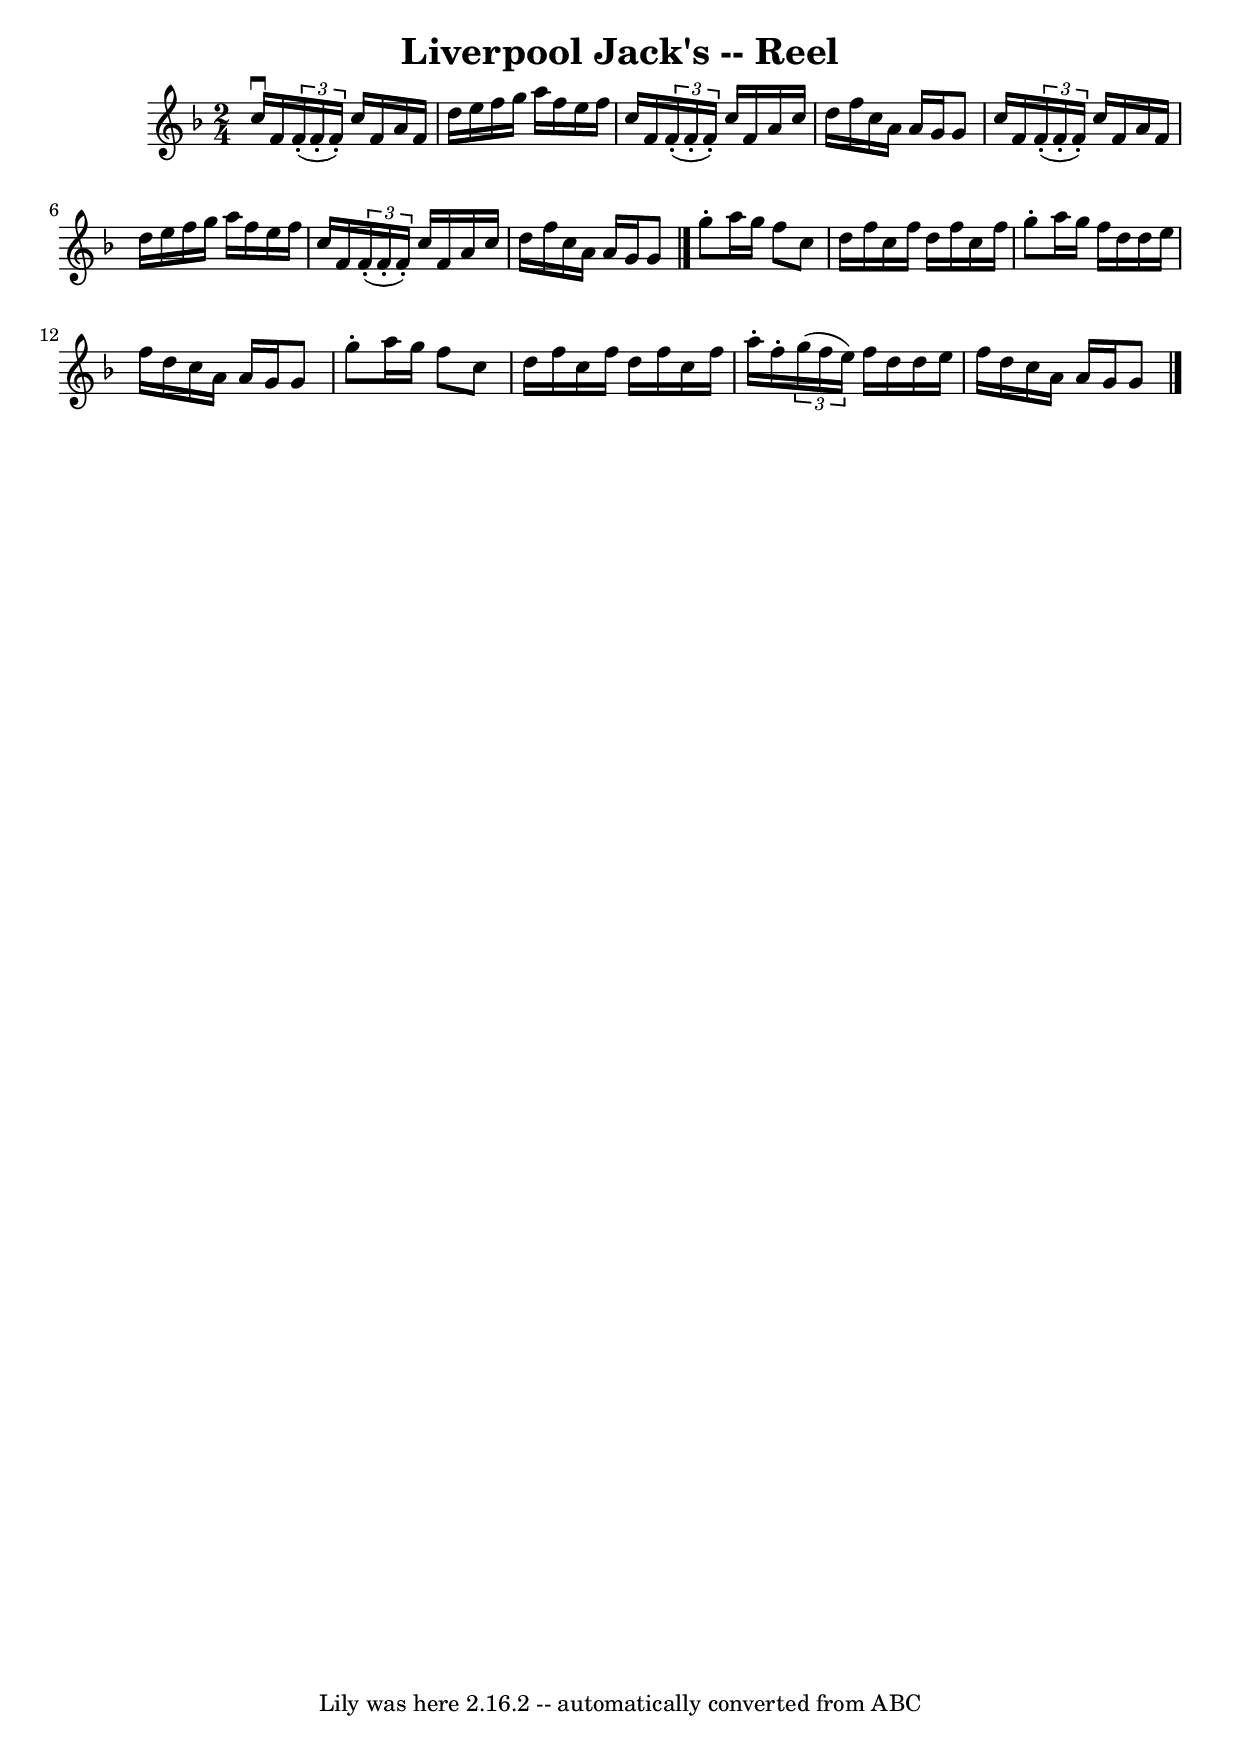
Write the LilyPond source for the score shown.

\version "2.16.2"
\include "Mammoth.ily"
\header {
  %% book = "Ryan's Mammoth Collection"
  crossRefNumber = "1"
  footnotes = "\\\\160"
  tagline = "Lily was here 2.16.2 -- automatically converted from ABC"
  title = "Liverpool Jack's -- Reel"

}
voicedefault =  {


  \time 2/4 
  \key f \major
  c''16^\downbow f'16    \times 2/3 { f'16 (-.   
				      f'16 -. f'16 -.) 
				    } c''16 f'16 a'16 f'16    |
  d''16    
  e''16 f''16 g''16 a''16 f''16 e''16 f''16    |
  c''16 
  f'16    \times 2/3 { f'16 (-. f'16 -. f'16 -.) 
		     } c''16 f'16    
  a'16 c''16    |
  d''16 f''16 c''16 a'16 a'16 g'16    
  g'8    |
  c''16 f'16    \times 2/3 { f'16 (-. f'16 -. f'16 
			     -.) 
			   } c''16 f'16 a'16 f'16    |
  d''16 e''16 f''16   
  g''16 a''16 f''16 e''16 f''16    |
  c''16 f'16    
  \times 2/3 { f'16 (-. f'16 -. f'16 -.) 
	     } c''16 f'16 a'16    
  c''16    |
  d''16 f''16 c''16 a'16 a'16 g'16 g'8    
  \bar "|." g''8 -. a''16 g''16 f''8 c''8    |
  d''16    
  f''16 c''16 f''16 d''16 f''16 c''16 f''16    |
  g''8 -. a''16 g''16 f''16 d''16 d''16 e''16    |
  f''16    
  d''16 c''16 a'16 a'16 g'16 g'8    |
  g''8 -. a''16   
  g''16 f''8 c''8    |
  d''16 f''16 c''16 f''16 d''16  
  f''16 c''16 f''16    |
  a''16 -. f''16 -.   \times 2/3 {   
    g''16 (f''16 e''16) 
  } f''16 d''16 d''16 e''16    |
  
  f''16 d''16 c''16 a'16 a'16 g'16 g'8    \bar "|."   

}

\score{
  <<

    \context Staff="default"
    {
      \voicedefault 
      
    }

  >>
  \layout {
    
  }
  \midi {
  }

}
